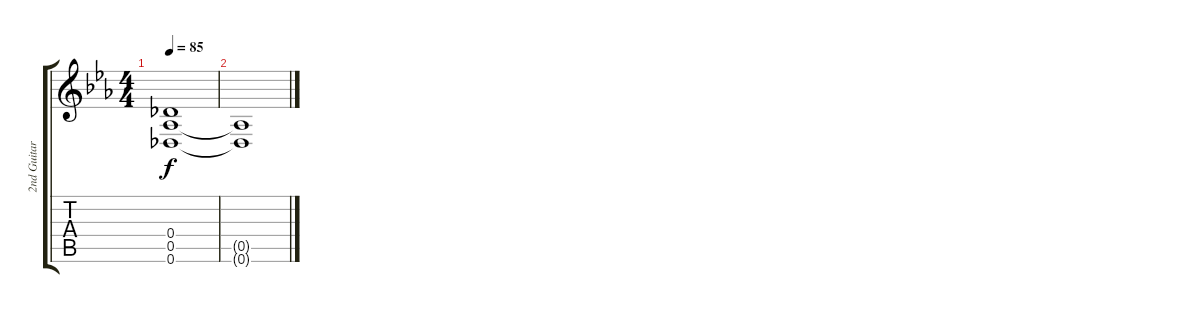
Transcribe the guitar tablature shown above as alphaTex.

\track ("2nd Guitar" "2nd Guitar") {instrument overdrivenguitar}
\staff {score tabs}
\tuning (Eb4 Bb3 Gb3 Db3 Ab2 Db2) {hide}
\ts (4 4)
\tempo 85
\clef g2
\ks eb
(0.4{t} 0.5{t} 0.6{t}).1{dy f} |
(0.5{t} 0.6{t}).1
